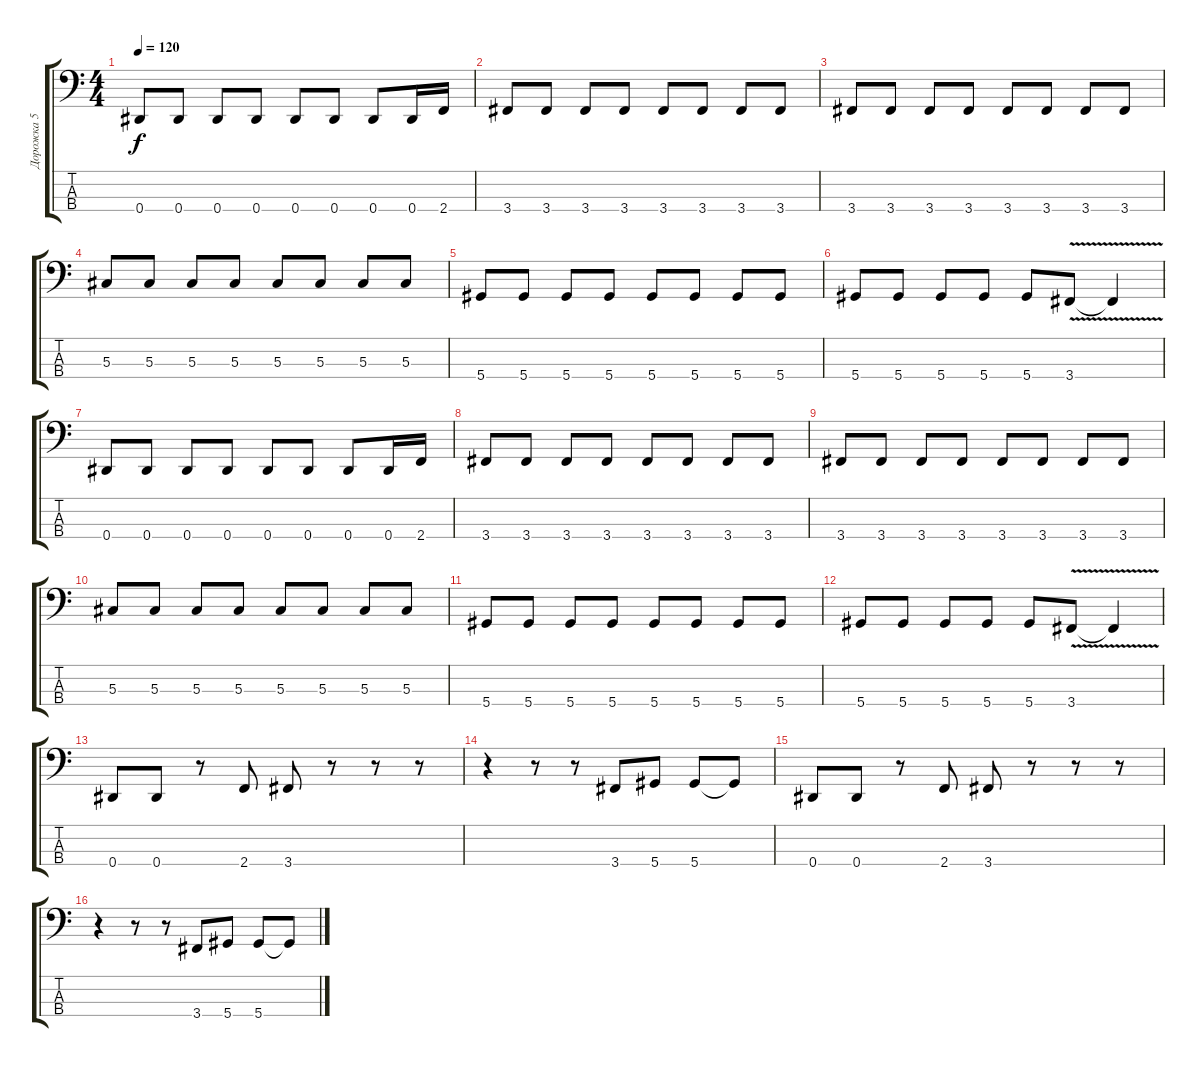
\track ("Дорожка 5" "Дорожка 5") {instrument electricbassfinger}
\staff {score tabs}
\tuning (Gb2 Db2 Ab1 Eb1) {hide}
\ts (4 4)
\tempo 120
\clef f4
\ks c
0.4.8{dy f} 0.4.8 0.4.8 0.4.8 0.4.8 0.4.8 0.4.8 0.4.16 2.4.16 |
3.4.8 3.4.8 3.4.8 3.4.8 3.4.8 3.4.8 3.4.8 3.4.8 |
3.4.8 3.4.8 3.4.8 3.4.8 3.4.8 3.4.8 3.4.8 3.4.8 |
5.3.8 5.3.8 5.3.8 5.3.8 5.3.8 5.3.8 5.3.8 5.3.8 |
5.4.8 5.4.8 5.4.8 5.4.8 5.4.8 5.4.8 5.4.8 5.4.8 |
5.4.8 5.4.8 5.4.8 5.4.8 5.4.8 3.4{v}.8 3.4{t}.4 |
0.4.8 0.4.8 0.4.8 0.4.8 0.4.8 0.4.8 0.4.8 0.4.16 2.4.16 |
3.4.8 3.4.8 3.4.8 3.4.8 3.4.8 3.4.8 3.4.8 3.4.8 |
3.4.8 3.4.8 3.4.8 3.4.8 3.4.8 3.4.8 3.4.8 3.4.8 |
5.3.8 5.3.8 5.3.8 5.3.8 5.3.8 5.3.8 5.3.8 5.3.8 |
5.4.8 5.4.8 5.4.8 5.4.8 5.4.8 5.4.8 5.4.8 5.4.8 |
5.4.8 5.4.8 5.4.8 5.4.8 5.4.8 3.4{v}.8 3.4{t}.4 |
0.4.8 0.4.8 r.8 2.4.8 3.4.8 r.8 r.8 r.8 |
r.4 r.8 r.8 3.4.8 5.4.8 5.4.8 5.4{t}.8 |
0.4.8 0.4.8 r.8 2.4.8 3.4.8 r.8 r.8 r.8 |
r.4 r.8 r.8 3.4.8 5.4.8 5.4.8 5.4{t}.8
